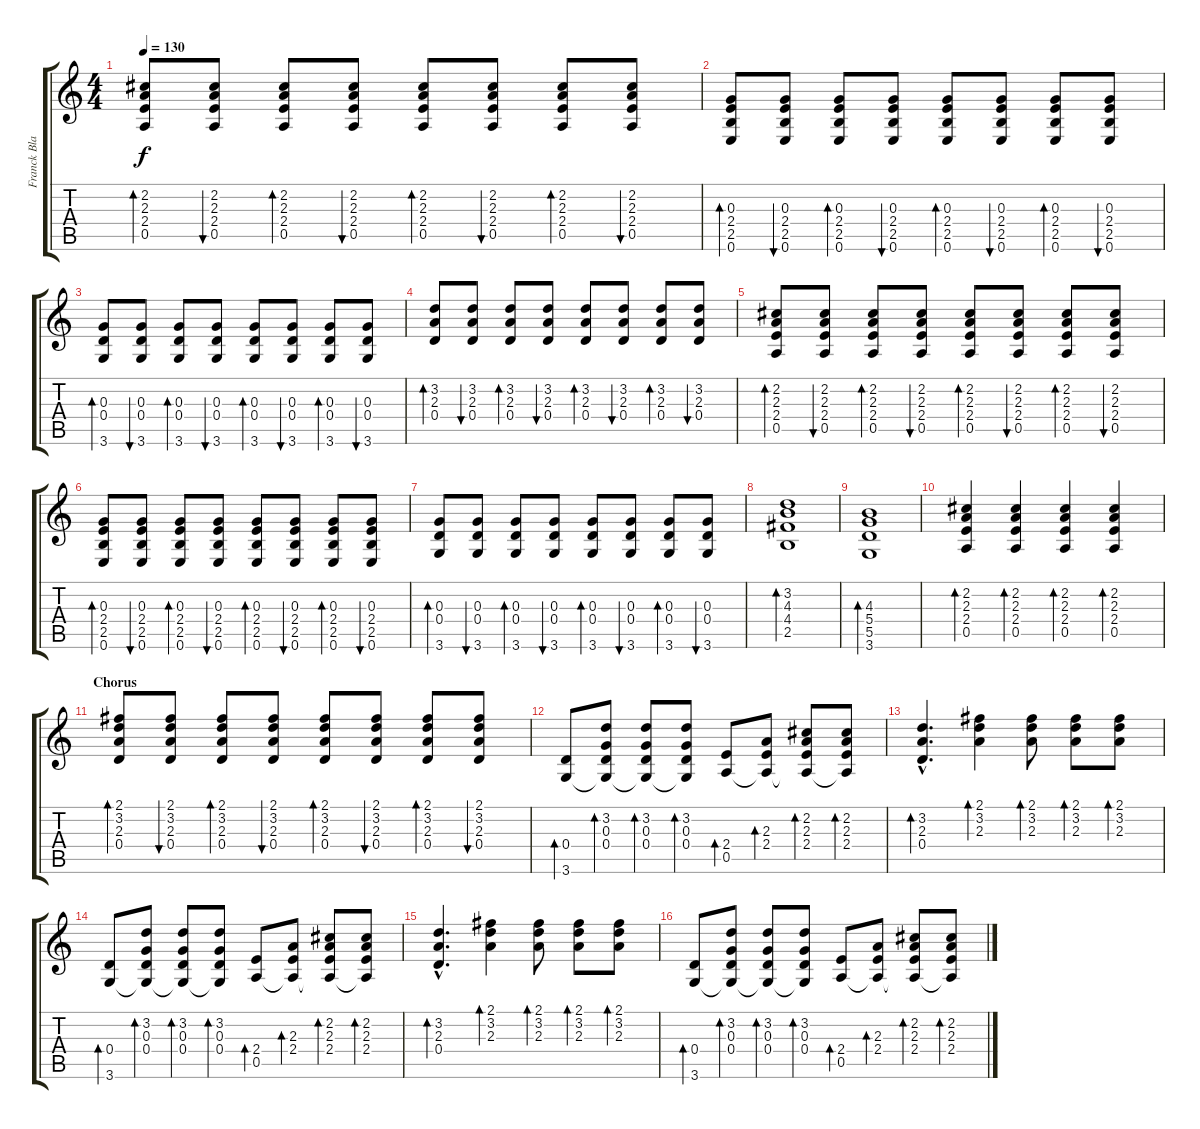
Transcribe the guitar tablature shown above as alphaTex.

\track ("Franck Black" "Franck Bla") {instrument acousticguitarsteel}
\staff {score tabs}
\tuning (E4 B3 G3 D3 A2 E2) {hide}
\ts (4 4)
\tempo 130
\clef g2
\ks c
(2.2 2.3 2.4 0.5).8{bd 60 dy f} (2.2 2.3 2.4 0.5).8{bu 60} (2.2 2.3 2.4 0.5).8{bd 60} (2.2 2.3 2.4 0.5).8{bu 60} (2.2 2.3 2.4 0.5).8{bd 60} (2.2 2.3 2.4 0.5).8{bu 60} (2.2 2.3 2.4 0.5).8{bd 60} (2.2 2.3 2.4 0.5).8{bu 60} |
(0.3 2.4 2.5 0.6).8{bd 60} (0.3 2.4 2.5 0.6).8{bu 60} (0.3 2.4 2.5 0.6).8{bd 60} (0.3 2.4 2.5 0.6).8{bu 60} (0.3 2.4 2.5 0.6).8{bd 60} (0.3 2.4 2.5 0.6).8{bu 60} (0.3 2.4 2.5 0.6).8{bd 60} (0.3 2.4 2.5 0.6).8{bu 60} |
(0.3 0.4 3.6).8{bd 60} (0.3 0.4 3.6).8{bu 60} (0.3 0.4 3.6).8{bd 60} (0.3 0.4 3.6).8{bu 60} (0.3 0.4 3.6).8{bd 60} (0.3 0.4 3.6).8{bu 60} (0.3 0.4 3.6).8{bd 60} (0.3 0.4 3.6).8{bu 60} |
(3.2 2.3 0.4).8{bd 60} (3.2 2.3 0.4).8{bu 60} (3.2 2.3 0.4).8{bd 60} (3.2 2.3 0.4).8{bu 60} (3.2 2.3 0.4).8{bd 60} (3.2 2.3 0.4).8{bu 60} (3.2 2.3 0.4).8{bd 60} (3.2 2.3 0.4).8{bu 60} |
(2.2 2.3 2.4 0.5).8{bd 60} (2.2 2.3 2.4 0.5).8{bu 60} (2.2 2.3 2.4 0.5).8{bd 60} (2.2 2.3 2.4 0.5).8{bu 60} (2.2 2.3 2.4 0.5).8{bd 60} (2.2 2.3 2.4 0.5).8{bu 60} (2.2 2.3 2.4 0.5).8{bd 60} (2.2 2.3 2.4 0.5).8{bu 60} |
(0.3 2.4 2.5 0.6).8{bd 60} (0.3 2.4 2.5 0.6).8{bu 60} (0.3 2.4 2.5 0.6).8{bd 60} (0.3 2.4 2.5 0.6).8{bu 60} (0.3 2.4 2.5 0.6).8{bd 60} (0.3 2.4 2.5 0.6).8{bu 60} (0.3 2.4 2.5 0.6).8{bd 60} (0.3 2.4 2.5 0.6).8{bu 60} |
(0.3 0.4 3.6).8{bd 60} (0.3 0.4 3.6).8{bu 60} (0.3 0.4 3.6).8{bd 60} (0.3 0.4 3.6).8{bu 60} (0.3 0.4 3.6).8{bd 60} (0.3 0.4 3.6).8{bu 60} (0.3 0.4 3.6).8{bd 60} (0.3 0.4 3.6).8{bu 60} |
\section ("" "")
(3.2 4.3 4.4 2.5).1{bd 60} |
(4.3 5.4 5.5 3.6).1{bd 60} |
(2.2 2.3 2.4 0.5).4{bd 60} (2.2 2.3 2.4 0.5).4{bd 60} (2.2 2.3 2.4 0.5).4{bd 60} (2.2 2.3 2.4 0.5).4{bd 60} |
\section ("" "Chorus")
(2.1 3.2 2.3 0.4).8{bd 60} (2.1 3.2 2.3 0.4).8{bu 60} (2.1 3.2 2.3 0.4).8{bd 60} (2.1 3.2 2.3 0.4).8{bu 60} (2.1 3.2 2.3 0.4).8{bd 60} (2.1 3.2 2.3 0.4).8{bu 60} (2.1 3.2 2.3 0.4).8{bd 60} (2.1 3.2 2.3 0.4).8{bu 60} |
(0.4 3.6).8{bd 60} (3.2 0.3 0.4 3.6{t}).8{bd 60} (3.2 0.3 0.4 3.6{t}).8{bd 60} (3.2 0.3 0.4 3.6{t}).8{bd 60} (2.4 0.5).8{bd 60} (2.3 2.4 0.5{t}).8{bd 60} (2.2 2.3 2.4 0.5{t}).8{bd 60} (2.2 2.3 2.4 0.5{t}).8{bd 60} |
(3.2{hac} 2.3{hac} 0.4{hac}).4{d bd 60} (2.1 3.2 2.3).4{bd 60} (2.1 3.2 2.3).8{bd 60} (2.1 3.2 2.3).8{bd 60} (2.1 3.2 2.3).8{bd 60} |
(0.4 3.6).8{bd 60} (3.2 0.3 0.4 3.6{t}).8{bd 60} (3.2 0.3 0.4 3.6{t}).8{bd 60} (3.2 0.3 0.4 3.6{t}).8{bd 60} (2.4 0.5).8{bd 60} (2.3 2.4 0.5{t}).8{bd 60} (2.2 2.3 2.4 0.5{t}).8{bd 60} (2.2 2.3 2.4 0.5{t}).8{bd 60} |
(3.2{hac} 2.3{hac} 0.4{hac}).4{d bd 60} (2.1 3.2 2.3).4{bd 60} (2.1 3.2 2.3).8{bd 60} (2.1 3.2 2.3).8{bd 60} (2.1 3.2 2.3).8{bd 60} |
(0.4 3.6).8{bd 60} (3.2 0.3 0.4 3.6{t}).8{bd 60} (3.2 0.3 0.4 3.6{t}).8{bd 60} (3.2 0.3 0.4 3.6{t}).8{bd 60} (2.4 0.5).8{bd 60} (2.3 2.4 0.5{t}).8{bd 60} (2.2 2.3 2.4 0.5{t}).8{bd 60} (2.2 2.3 2.4 0.5{t}).8{bd 60}
